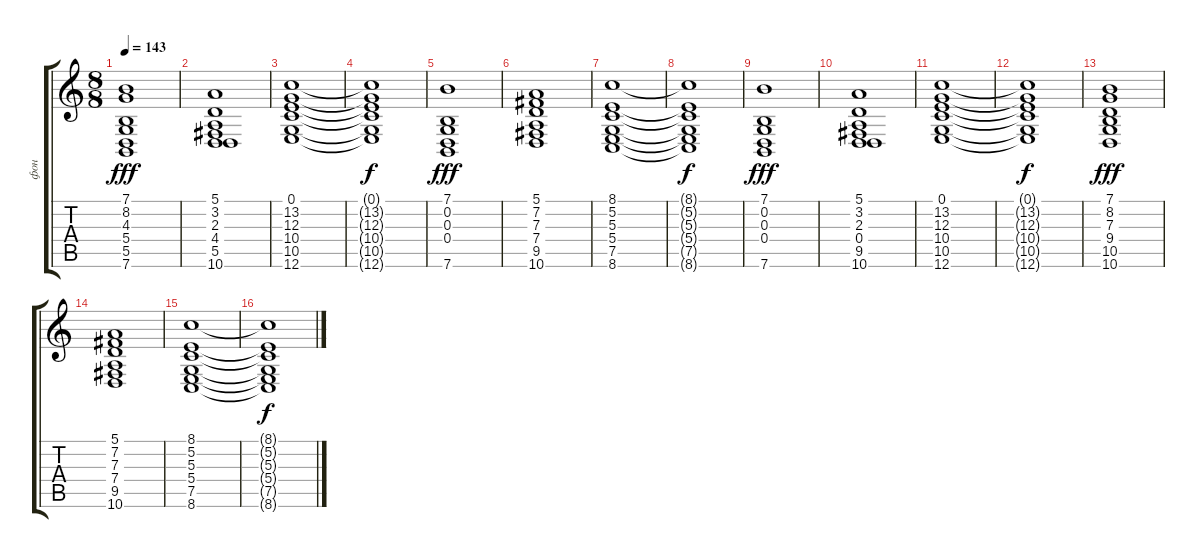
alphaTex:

\track ("фон" "фон") {instrument synthstrings1}
\staff {score tabs}
\tuning (E4 B3 G3 D3 A2 E2) {hide}
\ts (8 8)
\tempo 143
\clef g2
\ks c
(7.1 8.2 4.3 5.4 5.5 7.6).1{dy fff} |
(5.1 3.2 2.3 4.4 5.5 10.6).1 |
(0.1 13.2 12.3 10.4 10.5 12.6).1 |
(0.1{t} 13.2{t} 12.3{t} 10.4{t} 10.5{t} 12.6{t}).1{dy f} |
(7.1 0.2 0.3 0.4 7.6).1{dy fff} |
(5.1 7.2 7.3 7.4 9.5 10.6).1 |
(8.1 5.2 5.3 5.4 7.5 8.6).1 |
(8.1{t} 5.2{t} 5.3{t} 5.4{t} 7.5{t} 8.6{t}).1{dy f} |
(7.1 0.2 0.3 0.4 7.6).1{dy fff} |
(5.1 3.2 2.3 0.4 9.5 10.6).1 |
(0.1 13.2 12.3 10.4 10.5 12.6).1 |
(0.1{t} 13.2{t} 12.3{t} 10.4{t} 10.5{t} 12.6{t}).1{dy f} |
(7.1 8.2 7.3 9.4 10.5 10.6).1{dy fff} |
(5.1 7.2 7.3 7.4 9.5 10.6).1 |
(8.1 5.2 5.3 5.4 7.5 8.6).1 |
(8.1{t} 5.2{t} 5.3{t} 5.4{t} 7.5{t} 8.6{t}).1{dy f}
